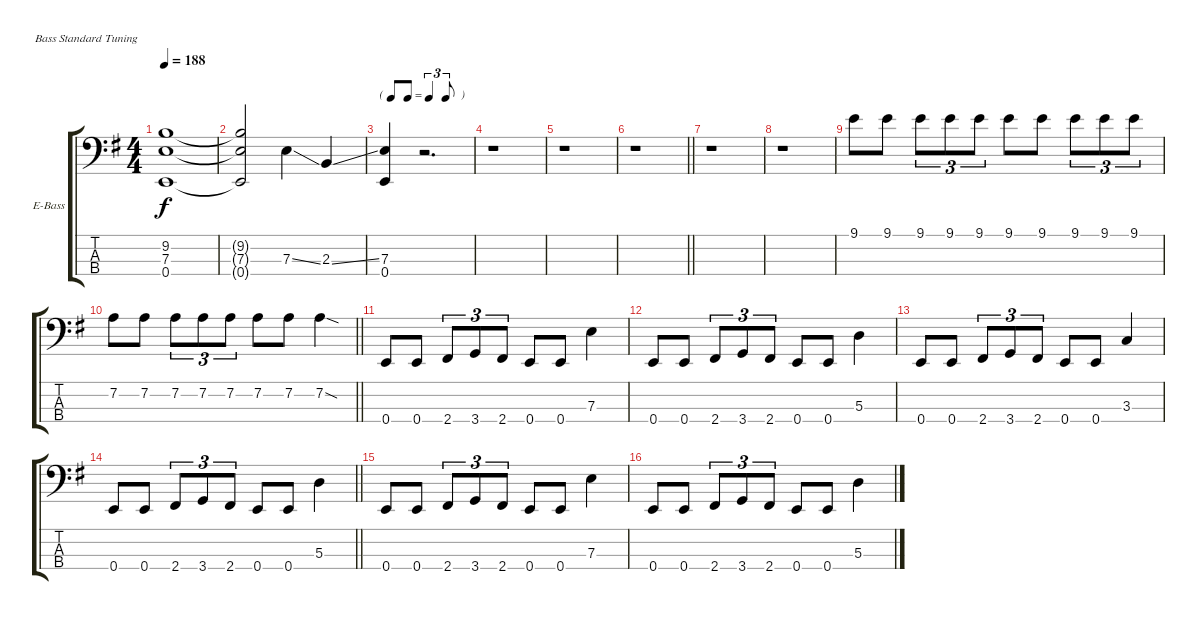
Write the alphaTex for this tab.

\bracketExtendMode groupsimilarinstruments
\firstSystemTrackNameOrientation horizontal
\otherSystemsTrackNameOrientation horizontal
\track ("Cliff Burton" "E-Bass") {instrument electricbassfinger}
\staff {score tabs}
\tuning (G2 D2 A1 E1)
\ts (4 4)
\tempo 188
\clef f4
\scale
0.241245
\ks g
(9.2 7.3 0.4).1{dy f} |
\scale
0.412451 (9.2{t} 7.3{t} 0.4{t}).2 7.3{ss}.4 2.3{ss}.4 |
\tf triplet8th
\scale
0.346304 (7.3 0.4).4 r.2{d} |
\scale
0.333333 r.1 |
\scale
0.333333 r.1 |
\scale
0.333333
\barLineRight lightlight
r.1 |
\scale
0.185629 r.1 |
\scale
0.185629 r.1 |
\scale
0.628743 9.1.8 9.1.8 9.1.8{tu (3 2)} 9.1.8{tu (3 2)} 9.1.8{tu (3 2)} 9.1.8 9.1.8 9.1.8{tu (3 2)} 9.1.8{tu (3 2)} 9.1.8{tu (3 2)} |
\scale
0.333333
\barLineRight lightlight
7.2.8 7.2.8 7.2.8{tu (3 2)} 7.2.8{tu (3 2)} 7.2.8{tu (3 2)} 7.2.8 7.2.8 7.2{sod}.4 |
\scale
0.333333 0.4.8 0.4.8 2.4.8{tu (3 2)} 3.4.8{tu (3 2)} 2.4.8{tu (3 2)} 0.4.8 0.4.8 7.3.4 |
\scale
0.333333 0.4.8 0.4.8 2.4.8{tu (3 2)} 3.4.8{tu (3 2)} 2.4.8{tu (3 2)} 0.4.8 0.4.8 5.3.4 |
\scale
0.333333 0.4.8 0.4.8 2.4.8{tu (3 2)} 3.4.8{tu (3 2)} 2.4.8{tu (3 2)} 0.4.8 0.4.8 3.3.4 |
\scale
0.333333
\barLineRight lightlight
0.4.8 0.4.8 2.4.8{tu (3 2)} 3.4.8{tu (3 2)} 2.4.8{tu (3 2)} 0.4.8 0.4.8 5.3.4 |
\scale
0.333333 0.4.8 0.4.8 2.4.8{tu (3 2)} 3.4.8{tu (3 2)} 2.4.8{tu (3 2)} 0.4.8 0.4.8 7.3.4 |
\scale
0.333333 0.4.8 0.4.8 2.4.8{tu (3 2)} 3.4.8{tu (3 2)} 2.4.8{tu (3 2)} 0.4.8 0.4.8 5.3.4
